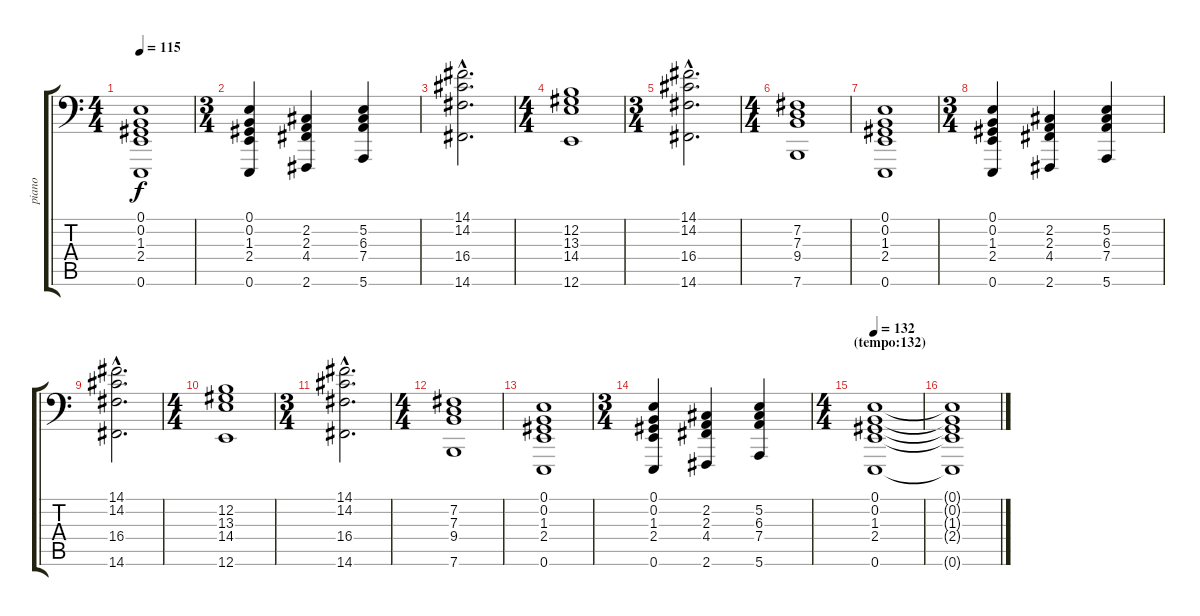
\track ("piano" "piano") {instrument brightacousticpiano}
\staff {score tabs}
\tuning (E3 B2 G2 D2 A1 E1) {hide}
\ts (4 4)
\tempo 115
\clef f4
\ks c
(0.1 0.2 1.3 2.4 0.6).1{dy f} |
\ts (3 4)
(0.1 0.2 1.3 2.4 0.6).4 (2.2 2.3 4.4 2.6).4 (5.2 6.3 7.4 5.6).4 |
(14.1{hac} 14.2{hac} 16.4{hac} 14.6{hac}).2{d} |
\ts (4 4)
(12.2 13.3 14.4 12.6).1 |
\ts (3 4)
(14.1{hac} 14.2{hac} 16.4{hac} 14.6{hac}).2{d} |
\ts (4 4)
(7.2 7.3 9.4 7.6).1 |
(0.1 0.2 1.3 2.4 0.6).1 |
\ts (3 4)
(0.1 0.2 1.3 2.4 0.6).4 (2.2 2.3 4.4 2.6).4 (5.2 6.3 7.4 5.6).4 |
(14.1{hac} 14.2{hac} 16.4{hac} 14.6{hac}).2{d} |
\ts (4 4)
(12.2 13.3 14.4 12.6).1 |
\ts (3 4)
(14.1{hac} 14.2{hac} 16.4{hac} 14.6{hac}).2{d} |
\ts (4 4)
(7.2 7.3 9.4 7.6).1 |
(0.1 0.2 1.3 2.4 0.6).1 |
\ts (3 4)
(0.1 0.2 1.3 2.4 0.6).4 (2.2 2.3 4.4 2.6).4 (5.2 6.3 7.4 5.6).4 |
\ts (4 4)
\section ("" "(tempo:132)")
\tempo 132
(0.1 0.2 1.3 2.4 0.6).1 |
(0.1{t} 0.2{t} 1.3{t} 2.4{t} 0.6{t}).1
